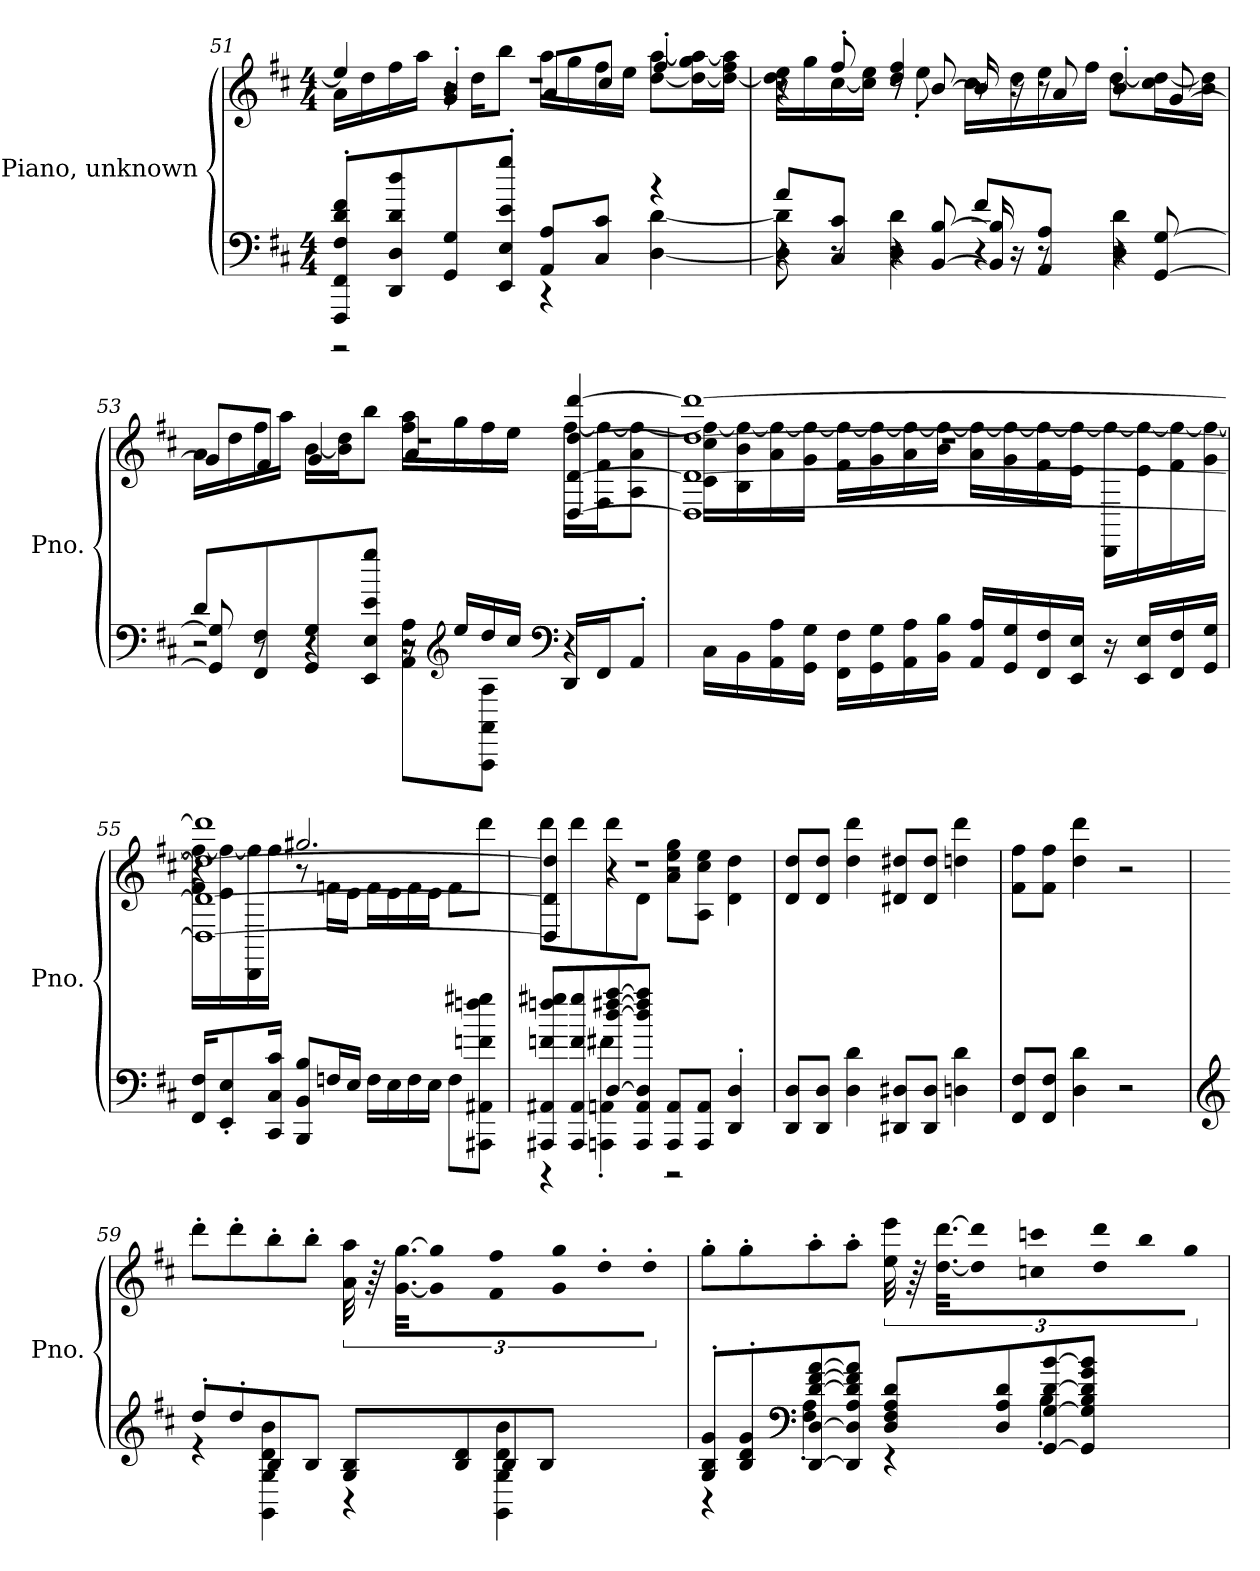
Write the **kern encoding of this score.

**kern	**kern
*part1	*part1
*staff2	*staff1
*I"Piano, unknown	*
*I'Pno.	*
*clefF4	*clefG2
*k[f#c#]	*k[f#c#]
*M4/4	*M4/4
=51	=51
*^	*^
*	*	*	*^
8FFF#/' 8FF#/' 8F#/' 8d/' 8f#/'L	2r	1r	16a\LL	4ee/]
.	.	.	16dd\	.
8DD/ 8D/ 8d/ 8dd/	.	.	16ff#\	.
.	.	.	16aa\JJ	.
8GG/ 8G/	.	.	16r	4g/' 4b/'
.	.	.	16dd\KL	.
8EE/' 8E/' 8e/' 8gg/'J	.	.	8bb\J	.
8AA/ 8A/L	4r	.	16aa\LL	8a/L
.	.	.	16gg\	.
8C#/ 8c#/J	.	.	16ff#\	8cc#/J
.	.	.	16ee\JJ	.
4r	[4D\ [4d\	.	[8dd\ [8aa\L	4ff#'/
.	.	.	16dd\_ 16gg\ 16aa\_L	.
.	.	.	16dd\_ 16ff#\ 16aa\]JJ	.
!!LO:LB:g=z	!!	!!
=52	=52	=52	=52	=52
*	*^	*	*	*
8a/L	8D\] 8d\]	4r	4r	16dd\] 16ee\LL	8r
.	.	.	.	16gg\	.
8C#/ 8c#/J	8r	.	.	[16cc#\	8ff#'/
.	.	.	.	16cc#\] 16ee\JJ	.
4r	4D\ 4d\	8r	8r	8r	4dd/ 4ff#/
.	.	[8BB/ [8B/	[8b/	8ee'\	.
8f#/L	4r	16BB/] 16B/]	16b/]	16cc#\LL	8r
.	.	16r	16r	16dd\	.
8AA/ 8A/J	.	8r	8r	16ee\	8a/
.	.	.	.	16ff#\JJ	.
4r	4D\ 4d\	8r	4b'/	[8dd\L	8r
.	.	[8GG/ [8G/	.	16cc#\ 16dd\_L	[8g/
.	.	.	.	16b\ 16dd\]JJ	.
=53	=53	=53	=53	=53	=53
8d/L	2r	8GG/] 8G/]	1r	16a\LL	8g/L]
.	.	.	.	16dd\	.
8FF#/ 8F#/	.	8r	.	16ff#\	8f#/J
.	.	.	.	16aa\JJ	.
8GG/ 8G/	.	4r	.	[16b\LL	4g/
.	.	.	.	16b\] 16dd\J	.
8EE/ 8E/ 8e/ 8gg/J	.	.	.	8bb\J	.
16r	8AA\ 8A\L	2r	.	16ff#\ 16aa\LL	4a/
*clefG2	*	*	*	*	*
16ee/LL	.	.	.	16gg\	.
16dd/	8AAA\ 8AA\ 8A\J	.	.	16ff#\	.
16cc#/JJ	.	.	.	16ee\JJ	.
*clefF4	*	*	*	*	*
16DD/LL	4r	.	.	[16ff#\LL	[4D/ [4d/ [4dd/ [4ddd/
16FF#/J	.	.	.	16F#\ 16f#\ 16ff#\_J	.
8AA'/J	.	.	.	8A\ 8a\ 8ff#\_J	.
*v	*v	*v	*	*	*
!!LO:LB:g=z	!!	!!
=54	=54	=54	=54
16C#\LL	1r	16c#\ 16cc#\ 16ff#\_LL	1D_ 1d_ 1dd_ 1ddd_
16BB\	.	16B\ 16b\ 16ff#\_	.
16AA\ 16A\	.	16a\ 16ff#\_	.
16GG\ 16G\JJ	.	16g\ 16ff#\_JJ	.
16FF#\ 16F#\LL	.	16f#\ 16ff#\_LL	.
16GG\ 16G\	.	16g\ 16ff#\_	.
16AA\ 16A\	.	16a\ 16ff#\_	.
16BB\ 16B\JJ	.	16b\ 16ff#\_JJ	.
16AA/ 16A/LL	.	16a\ 16ff#\_LL	.
16GG/ 16G/	.	16g\ 16ff#\_	.
16FF#/ 16F#/	.	16f#\ 16ff#\_	.
16EE/ 16E/JJ	.	16e\ 16ff#\_JJ	.
16r	.	16DD\ 16ff#\_LL	.
16EE/ 16E/LL	.	16e\ 16ff#\_	.
16FF#/ 16F#/	.	16f#\ 16ff#\_	.
16GG/ 16G/JJ	.	16g\ 16ff#\_JJ	.
!!LO:LB:g=z	!!	!!
=55	=55	=55	=55
16FF#/ 16F#/KL	4r	16f#\ 16ff#\_LL	1D_ 1d_ 1dd_ 1ddd]
8EE/' 8E/'	.	16e\ 16ff#\_	.
.	.	16DD\ 16ff#\]	.
16CC#/ 16C#/ 16c#/Jk	.	16ff#\JJ	.
8BBB/ 8BB/ 8B/L	2.gg#X/	8r	.
16Fn/L	.	16fn\LL	.
16E/JJ	.	16e\JJ	.
16F\LL	.	16f\LL	.
16E\	.	16e\	.
16F\	.	16f\	.
16E\JJ	.	16e\JJ	.
8F\L	.	8f\L	.
8AAA#X\ 8AA#X\ 8fn\ 8ffn\ 8gg#X\J	.	8ddd\J	.
=56	=56	=56	=56
*^	*	*	*
8AAA#X/ 8AA#X/ 8fn/ 8ffn/ 8gg#X/L	4r	1r	8ddd\L	4D/] 4d/] 4dd/]
8AAA#/ 8AA#/ 8f/ 8gg#/	.	.	8ddd\	.
[8D/ [8dd/ [8ff#X/ [8aa/	4AAAn\' 4AAn\' 4f#X\'	.	8ddd\	4r
8AAA/ 8AA/ 8D/] 8dd/] 8ff#/] 8aa/]J	.	.	8d\J	.
8AAA/ 8AA/L	2r	.	8a\ 8ee\ 8gg\L	2r
8AAA/ 8AA/J	.	.	8A\ 8cc#\ 8ee\J	.
4DD/' 4D/'	.	.	4d\ 4dd\	.
*v	*v	*	*	*
*	*v	*v	*v
=57	=57
8DD/ 8D/L	8d/ 8dd/L
8DD/ 8D/J	8d/ 8dd/J
4D\ 4d\	4dd\ 4ddd\
8DD#X/ 8D#X/L	8d#X/ 8dd#X/L
8DD#/ 8D#/J	8d#/ 8dd#/J
4Dn\ 4d\	4ddn\ 4ddd\
!!LO:LB:g=z
=58	=58
8FF#/ 8F#/L	8f#\ 8ff#\L
8FF#/ 8F#/J	8f#\ 8ff#\J
4D\ 4d\	4dd\ 4ddd\
2r	2r
=59	=59
*clefG2	*
*^	*
8dd'/L	4r	8ddd'\L
8dd'/	.	8ddd'\
8B/	4GG\ 4G\ 4d\ 4b\	8bb'\
8B/J	.	8bb'\J
8G/ 8B/L	4r	48a\ 48aa\
.	.	96r
.	.	[48.g\ [48.gg\KLL
.	.	16g\] 16gg\]
8B/ 8d/	.	16f#\ 16ff#\
.	.	16g\ 16gg\J
8B/	4GG\ 4G\ 4d\ 4b\	8dd'\
8B/J	.	8dd'\J
=60	=60	=60
8G/' 8B/' 8g/'L	4r	8gg'\L
8B/' 8d/' 8g/'	.	8gg'\
*clefF4	*	*
[8DD/ [8D/ [8d/ [8f#/ [8a/	4F#\' 4A\'	8aa'\
8DD/] 8D/] 8A/ 8d/] 8f#/] 8a/]J	.	8aa'\J
8D/ 8F#/ 8A/ 8d/L	4r	48ee\ 48eee\
.	.	96r
.	.	[48.dd\ [48.ddd\KLL
.	.	16dd\] 16ddd\]
8D/ 8A/ 8d/	.	16ccn\ 16cccn\
.	.	16dd\ 16ddd\J
[8GG/ [8G/ [8d/ [8b/	4B'\	8bb\
8GG/] 8G/] 8B/ 8d/] 8g/ 8b/]J	.	8gg\J
*v	*v	*
=	=
*-	*-
